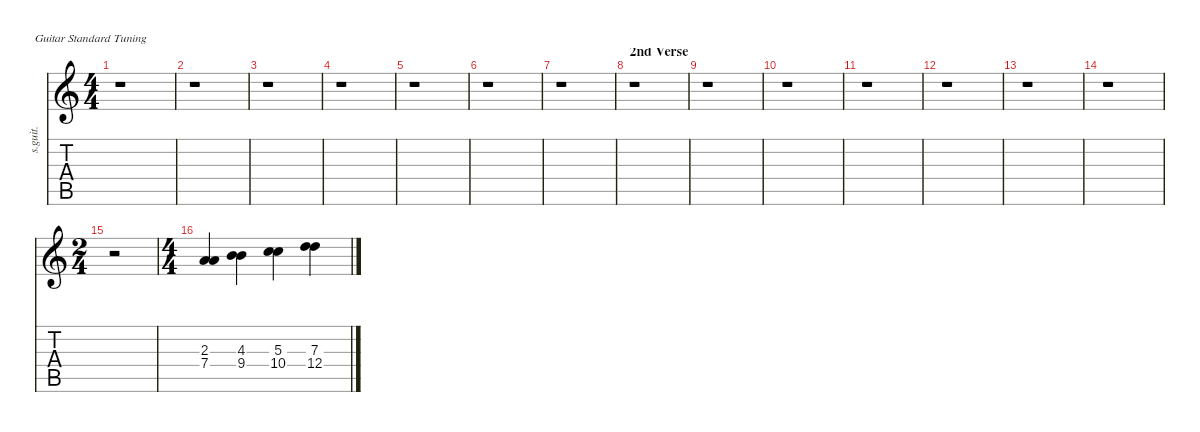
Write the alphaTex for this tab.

\defaultSystemsLayout 4
\hideDynamics
\bracketExtendMode nobrackets
\track ("Horns" "s.guit.") {instrument frenchhorn}
\staff {score tabs}
\tuning (E4 B3 G3 D3 A2 E2)
\displaytranspose 12
\ts (4 4)
\tempo (69 hide)
\clef g2
\ks c
r.1{dy f} |
r.1 |
r.1 |
r.1 |
r.1 |
r.1 |
r.1 |
\section ("" "2nd Verse")
r.1 |
r.1 |
r.1 |
r.1 |
r.1 |
r.1 |
r.1 |
\ts (2 4)
\beaming (8 2 2 2 2)
r.2 |
\ts (4 4)
\beaming (8 2 2 2 2)
(2.3 7.4).4{lyrics (0 "") lyrics (1 "") lyrics (2 "") lyrics (3 "") lyrics (4 "") dy mp} (4.3 9.4).4{lyrics (0 "") lyrics (1 "") lyrics (2 "") lyrics (3 "") lyrics (4 "")} (5.3 10.4).4{lyrics (0 "") lyrics (1 "") lyrics (2 "") lyrics (3 "") lyrics (4 "")} (7.3 12.4).4{lyrics (0 "") lyrics (1 "") lyrics (2 "") lyrics (3 "") lyrics (4 "")}
